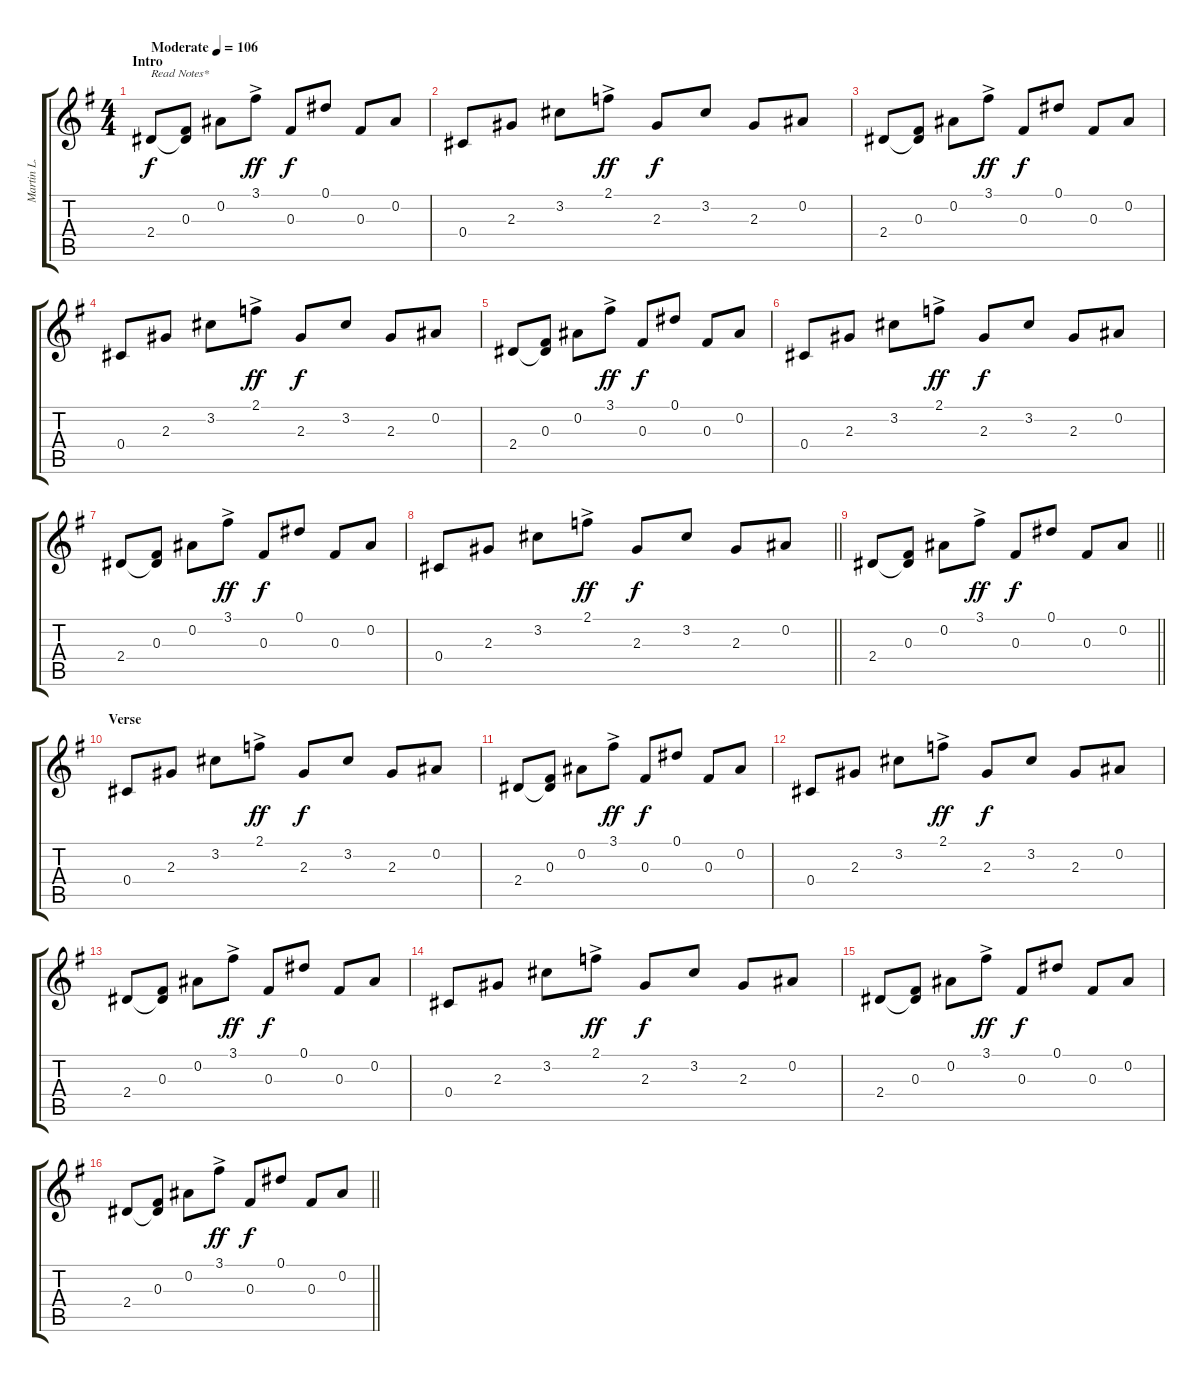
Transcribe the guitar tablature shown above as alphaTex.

\track ("Martin L. Gore (Guitar)" "Martin L. ") {instrument electricguitarclean}
\staff {score tabs}
\tuning (Eb4 Bb3 Gb3 Db3 Ab2 Eb2) {hide}
\ts (4 4)
\section ("" "Intro")
\tempo (106 "Moderate")
\clef g2
\ks g
2.4.8{txt "Read Notes*" dy f instrument electricguitarclean} (0.3 2.4{t}).8 0.2.8 3.1{ac}.8{dy ff} 0.3.8{dy f} 0.1.8 0.3.8 0.2.8 |
0.4.8 2.3.8 3.2.8 2.1{ac}.8{dy ff} 2.3.8{dy f} 3.2.8 2.3.8 0.2.8 |
2.4.8 (0.3 2.4{t}).8 0.2.8 3.1{ac}.8{dy ff} 0.3.8{dy f} 0.1.8 0.3.8 0.2.8 |
0.4.8 2.3.8 3.2.8 2.1{ac}.8{dy ff} 2.3.8{dy f} 3.2.8 2.3.8 0.2.8 |
2.4.8 (0.3 2.4{t}).8 0.2.8 3.1{ac}.8{dy ff} 0.3.8{dy f} 0.1.8 0.3.8 0.2.8 |
0.4.8 2.3.8 3.2.8 2.1{ac}.8{dy ff} 2.3.8{dy f} 3.2.8 2.3.8 0.2.8 |
2.4.8 (0.3 2.4{t}).8 0.2.8 3.1{ac}.8{dy ff} 0.3.8{dy f} 0.1.8 0.3.8 0.2.8 |
\barLineRight lightlight
0.4.8 2.3.8 3.2.8 2.1{ac}.8{dy ff} 2.3.8{dy f} 3.2.8 2.3.8 0.2.8 |
\barLineRight lightlight
2.4.8 (0.3 2.4{t}).8 0.2.8 3.1{ac}.8{dy ff} 0.3.8{dy f} 0.1.8 0.3.8 0.2.8 |
\section ("" "Verse")
0.4.8 2.3.8 3.2.8 2.1{ac}.8{dy ff} 2.3.8{dy f} 3.2.8 2.3.8 0.2.8 |
2.4.8 (0.3 2.4{t}).8 0.2.8 3.1{ac}.8{dy ff} 0.3.8{dy f} 0.1.8 0.3.8 0.2.8 |
0.4.8 2.3.8 3.2.8 2.1{ac}.8{dy ff} 2.3.8{dy f} 3.2.8 2.3.8 0.2.8 |
2.4.8 (0.3 2.4{t}).8 0.2.8 3.1{ac}.8{dy ff} 0.3.8{dy f} 0.1.8 0.3.8 0.2.8 |
0.4.8 2.3.8 3.2.8 2.1{ac}.8{dy ff} 2.3.8{dy f} 3.2.8 2.3.8 0.2.8 |
2.4.8 (0.3 2.4{t}).8 0.2.8 3.1{ac}.8{dy ff} 0.3.8{dy f} 0.1.8 0.3.8 0.2.8 |
\barLineRight lightlight
2.4.8 (0.3 2.4{t}).8 0.2.8 3.1{ac}.8{dy ff} 0.3.8{dy f} 0.1.8 0.3.8 0.2.8
